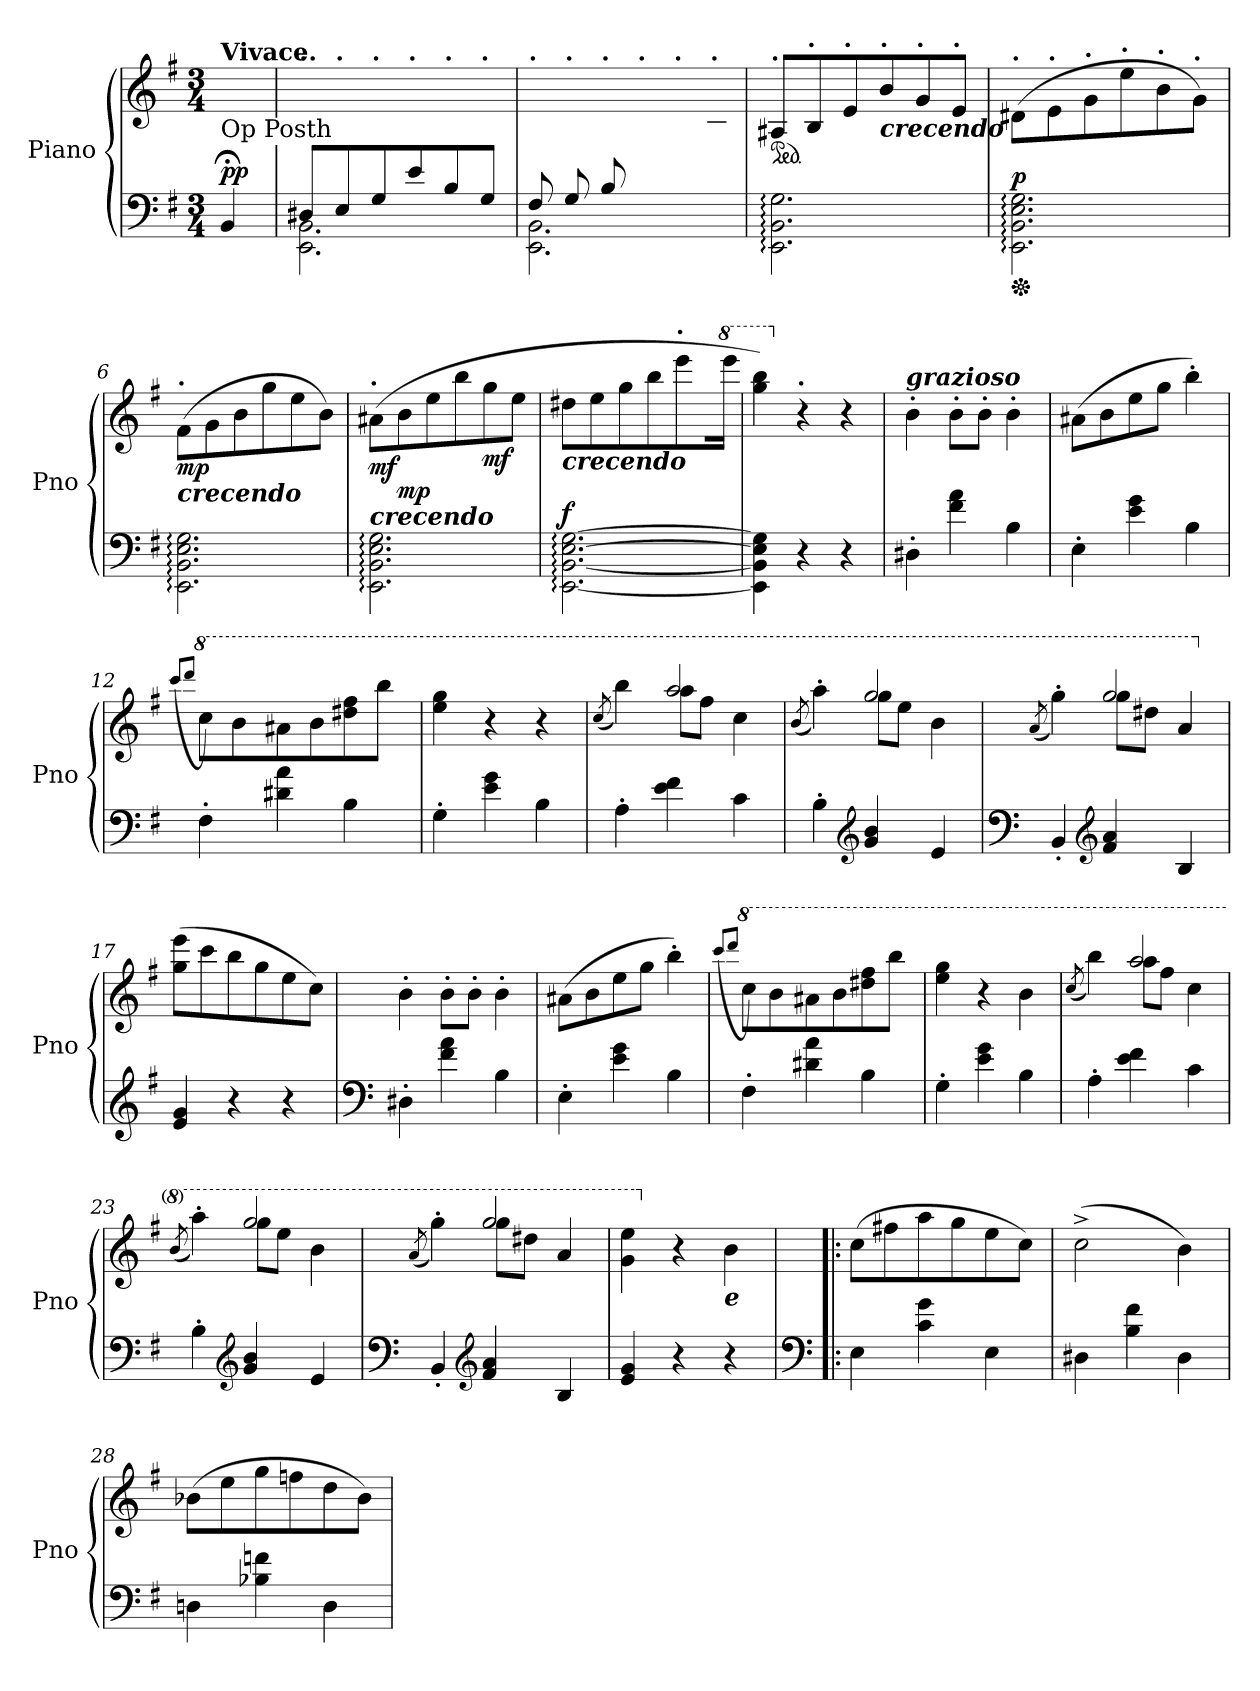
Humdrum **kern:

**kern	**kern	**dynam
*part1	*part1	*part1
*staff2	*staff1	*staff1/2
*I"Piano	*	*
*I'Pno	*	*
*clefF4	*clefG2	*
*k[f#]	*k[f#]	*
*M3/4	*M3/4	*
=1	=1	=1
*^	*	*
!	!	!LO:TX:a:B:t=Vivace.	!
!LO:TX:a:t=Op Posth	!	!	!
!	!	!	!LO:DY:a=2
!	!	!	!LO:DY:n=1:a=2
4BB;</	4rCCyy	4ryy	p p
=2	=2	=2	=2
!	!	!LO:TX:a:B:t=.	!
(>8D#X/L	2.EE\ 2.BB\	8ryy	.
!	!	!LO:TX:a:B:t=.	!
8E/	.	8ryy	.
!	!	!LO:TX:a:B:t=.	!
8G/	.	8ryy	.
!	!	!LO:TX:a:B:t=.	!
8e/	.	8ryy	.
!	!	!LO:TX:a:B:t=.	!
8B/	.	8ryy	.
!	!	!LO:TX:a:B:t=.	!
8G/J	.	8ryy	.
=3	=3	=3	=3
!	!	!LO:TX:a:B:t=.	!
8F#/L	2.EE\ 2.BB\	8ryy	.
!	!	!LO:TX:a:B:t=.	!
8G/	.	8ryy	.
!	!	!LO:TX:a:B:t=.	!
8B/	.	8ryy	.
!	!	!LO:TX:a:B:t=.	!
4.ryy	.	8g\	.
!	!	!LO:TX:a:B:t=.	!
.	.	8e\	.
!	!	!LO:TX:a:B:t=.	!
.	.	8B\J	.
*v	*v	*	*
=4	=4	=4
*	*ped	*
!	!LO:TX:a:B:t=.	!
2.EE\: 2.BB\: 2.G\:	8A#X/L	.
!	!LO:TX:a:B:t=.	!
.	8B/	.
!	!LO:TX:a:B:t=.	!
.	8e/	.
!	!LO:TX:b:Bi:t=crecendo	!
!	!LO:TX:a:B:t=.	!
.	8b/	.
!	!LO:TX:a:B:t=.	!
.	8g/)	.
!	!LO:TX:a:B:t=.	!
.	8e/J	.
=5	=5	=5
*Xped	*	*
!	!LO:TX:a:B:t=.	!
!	!	!LO:DY:a=2
2.EE\: 2.BB\: 2.E\: 2.G\:	(>8d#X\L	p
!	!LO:TX:a:B:t=.	!
.	8e\	.
!	!LO:TX:a:B:t=.	!
.	8g\	.
!	!LO:TX:a:B:t=.	!
.	8ee\	.
!	!LO:TX:a:B:t=.	!
.	8b\	.
!	!LO:TX:a:B:t=.	!
.	8g\J)	.
=6	=6	=6
!	!LO:TX:a:B:t=.	!
!	!LO:TX:b:Bi:t=crecendo	!
!	!	!LO:DY:b
2.EE\: 2.BB\: 2.E\: 2.G\:	(>8f#\L	mp
.	8g\	.
.	8b\	.
.	8gg\	.
.	8ee\	.
.	8b\J)	.
!!LO:LB:g=z
=7	=7	=7
!	!LO:TX:a:B:t=.	!
!	!LO:TX:b:Bi:t=crecendo	!
!	!	!LO:DY:b
2.EE\: 2.BB\: 2.E\: 2.G\:	(>8a#X\L	mf
!	!	!LO:DY:b
.	8b\	mp
.	8ee\	.
.	8bb\	.
!	!	!LO:DY:b
.	8gg\	mf
.	8ee\J	.
=8	=8	=8
!	!LO:TX:b:Bi:t=crecendo	!
!	!	!LO:DY:a=2
[2.EE\: [2.BB\: [2.E\: [2.G\:	8dd#X\L	f
.	8ee\	.
.	8gg\	.
.	8bb\	.
!	!LO:TX:a:B:t=.	!
.	8eee\	.
.	16b!Lyy	.
*	*8va	*
.	16eeee\JJ	.
=9	=9	=9
4EE\] 4BB\] 4E\] 4G\]	4ggg\ 4bbb\)	.
*	*X8va	*
!	!LO:TX:a:B:t=.	!
4r	4r	.
4r	4r	.
=10	=10	=10
!	!LO:TX:a:Bi:t=grazioso	!
4D#X'\	4b'\	.
4f#\ 4a\	8b'\L	.
.	8b'\J	.
4B\	4b'\	.
=11	=11	=11
4E'\	(>8a#X\L	.
.	8b\	.
4e\ 4g\	8ee\	.
.	8gg\J	.
4B\	4bb'\)	.
=12	=12	=12
*	*^	*
.	.	(<8qccc/L	.
.	.	8qddd/J	.
*	*v	*v	*
*	*8va	*
*	*^	*
4F#'\	8ccc\L	8.fff#!yy)	.
.	8bb\	.	.
.	.	2ryy	.
4d#X\ 4a\	8aa#X\	.	.
.	8bb\	.	.
4B\	8ddd#X\ 8fff#\	.	.
.	8bbb\J	.	.
.	.	16ryy	.
*	*v	*v	*
=13	=13	=13
4G'\	4eee\ 4ggg\	.
4e\ 4g\	4r	.
4B\	4r	.
!!LO:LB:g=z
=14	=14	=14
.	(<8qccc/	.
*	*^	*
4A'\	4bbb\)	4ryy	.
4e\ 4f#\	2aaa/	8aaa\L	.
.	.	8fff#\J	.
4c\	.	4ccc\	.
=15	=15	=15	=15
.	(<8qbb/	.	.
4B'\	4aaa'\)	4ryy	.
*clefG2	*	*	*
4g/ 4b/	2ggg/	8ggg\L	.
.	.	8eee\J	.
4e/	.	4bb\	.
=16	=16	=16	=16
*clefF4	*	*	*
.	(<8qaa/	.	.
4BB'/	4ggg'\)	4ryy	.
*clefG2	*	*	*
4f#/ 4a/	2ggg/	8ggg\L	.
.	.	8ddd#X\J	.
4B/	.	4aa/	.
*	*v	*v	*
=17	=17	=17
*^	*	*
*	*	*X8va	*
4e/ 4g/	4E!yy	(>8gg\ 8eee\L	.
.	.	8ccc\	.
4r	2ryy	8bb\	.
.	.	8gg\	.
4r	.	8ee\	.
.	.	8cc\J)	.
*v	*v	*	*
=18	=18	=18
*clefF4	*	*
4D#X'\	4b'\	.
4f#\ 4a\	8b'\L	.
.	8b'\J	.
4B\	4b'\	.
=19	=19	=19
4E'\	(>8a#X\L	.
.	8b\	.
4e\ 4g\	8ee\	.
.	8gg\J	.
4B\	4bb'\)	.
!!LO:LB:g=z
=20	=20	=20
*	*^	*
.	.	(<8qccc/L	.
.	.	8qddd/J	.
*	*v	*v	*
*	*8va	*
*	*^	*
4F#'\	8ccc\L	8.fff#!yy)	.
.	8bb\	.	.
.	.	2ryy	.
4d#X\ 4a\	8aa#X\	.	.
.	8bb\	.	.
4B\	8ddd#X\ 8fff#\	.	.
.	8bbb\J	.	.
.	.	16ryy	.
*	*v	*v	*
=21	=21	=21
4G'\	4eee\ 4ggg\	.
4e\ 4g\	4r	.
4B\	4bb\	.
=22	=22	=22
*	*^	*
.	.	(<8qccc/	.
4A'\	4ryy	4bbb\)	.
4e\ 4f#\	2aaa/	8aaa\L	.
.	.	8fff#\J	.
4c\	.	4ccc\	.
=23	=23	=23	=23
.	(<8qbb/	.	.
4B'\	4aaa'\)	4ryy	.
*clefG2	*	*	*
4g/ 4b/	2ggg/	8ggg\L	.
.	.	8eee\J	.
4e/	.	4bb\	.
=24	=24	=24	=24
*clefF4	*	*	*
.	(<8qaa/	.	.
4BB'/	4ggg'\)	4ryy	.
*clefG2	*	*	*
4f#/ 4a/	2ggg/	8ggg\L	.
.	.	8ddd#X\J	.
4B/	.	4aa/	.
*	*v	*v	*
=25	=25	=25
*^	*	*
4e/ 4g/	4E!yy	4gg\ 4eee\	.
*	*	*X8va	*
4r	2ryy	4r	.
!	!	!LO:TX:b:Bi:t=e	!
4r	.	4b\	.
*v	*v	*	*
!!LO:PB:g=z
=26!|:	=26!|:	=26!|:
*clefF4	*	*
!	!	!LO:DY:b
4E\	(>8cc\L	other-dynamics
.	8ff#X\	.
4c\ 4g\	8aa\	.
.	8gg\	.
!	!	!LO:DY:b
4E\	8ee\	other-dynamics
.	8cc\J)	.
=27	=27	=27
4D#X\	(>2cc^\	.
4B\ 4f#\	.	.
4D#\	4b\)	.
=28	=28	=28
4Dn\	(>8b-X\L	.
.	8ee\	.
4B-X\ 4fn\	8gg\	.
.	8ffn\	.
4D\	8dd\	.
.	8b-\J)	.
=	=	=
*-	*-	*-
